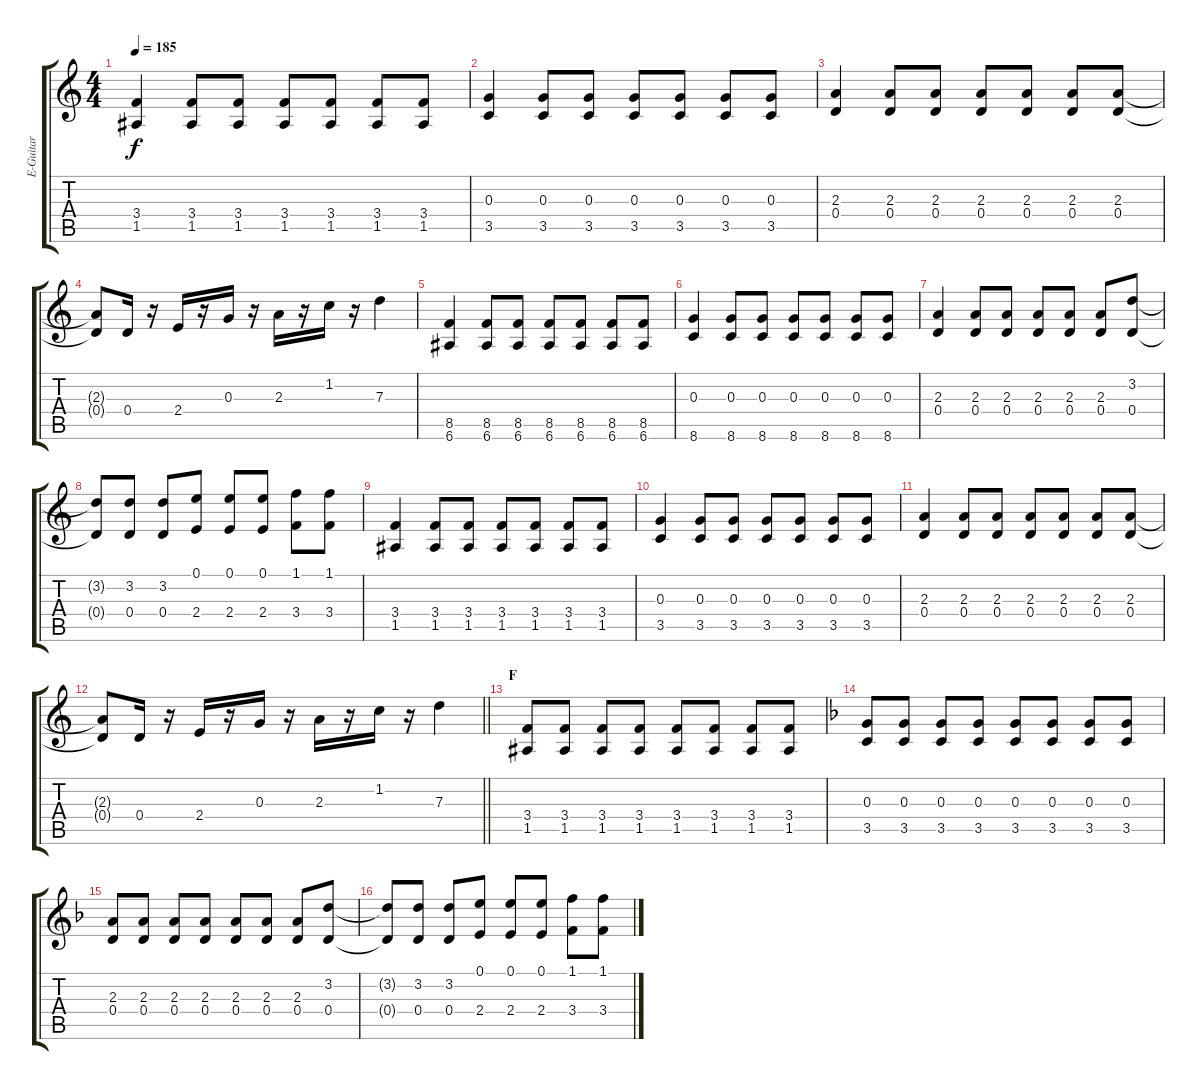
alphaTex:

\track ("E-Guitar" "E-Guitar") {instrument distortionguitar}
\staff {score tabs}
\tuning (E4 B3 G3 D3 A2 E2) {hide}
\ts (4 4)
\tempo 185
\clef g2
\ks c
(3.4 1.5).4{dy f} (3.4 1.5).8 (3.4 1.5).8 (3.4 1.5).8 (3.4 1.5).8 (3.4 1.5).8 (3.4 1.5).8 |
(0.3 3.5).4 (0.3 3.5).8 (0.3 3.5).8 (0.3 3.5).8 (0.3 3.5).8 (0.3 3.5).8 (0.3 3.5).8 |
(2.3 0.4).4 (2.3 0.4).8 (2.3 0.4).8 (2.3 0.4).8 (2.3 0.4).8 (2.3 0.4).8 (2.3 0.4).8 |
(2.3{t} 0.4{t}).8 0.4.16 r.16 2.4.16 r.16 0.3.16 r.16 2.3.16 r.16 1.2.16 r.16 7.3.4 |
(8.5 6.6).4 (8.5 6.6).8 (8.5 6.6).8 (8.5 6.6).8 (8.5 6.6).8 (8.5 6.6).8 (8.5 6.6).8 |
(0.3 8.6).4 (0.3 8.6).8 (0.3 8.6).8 (0.3 8.6).8 (0.3 8.6).8 (0.3 8.6).8 (0.3 8.6).8 |
(2.3 0.4).4 (2.3 0.4).8 (2.3 0.4).8 (2.3 0.4).8 (2.3 0.4).8 (2.3 0.4).8 (3.2 0.4).8 |
(3.2{t} 0.4{t}).8 (3.2 0.4).8 (3.2 0.4).8 (0.1 2.4).8 (0.1 2.4).8 (0.1 2.4).8 (1.1 3.4).8 (1.1 3.4).8 |
(3.4 1.5).4 (3.4 1.5).8 (3.4 1.5).8 (3.4 1.5).8 (3.4 1.5).8 (3.4 1.5).8 (3.4 1.5).8 |
(0.3 3.5).4 (0.3 3.5).8 (0.3 3.5).8 (0.3 3.5).8 (0.3 3.5).8 (0.3 3.5).8 (0.3 3.5).8 |
(2.3 0.4).4 (2.3 0.4).8 (2.3 0.4).8 (2.3 0.4).8 (2.3 0.4).8 (2.3 0.4).8 (2.3 0.4).8 |
\barLineRight lightlight
(2.3{t} 0.4{t}).8 0.4.16 r.16 2.4.16 r.16 0.3.16 r.16 2.3.16 r.16 1.2.16 r.16 7.3.4 |
\section ("" "F")
(3.4 1.5).8 (3.4 1.5).8 (3.4 1.5).8 (3.4 1.5).8 (3.4 1.5).8 (3.4 1.5).8 (3.4 1.5).8 (3.4 1.5).8 |
\ks f
(0.3 3.5).8 (0.3 3.5).8 (0.3 3.5).8 (0.3 3.5).8 (0.3 3.5).8 (0.3 3.5).8 (0.3 3.5).8 (0.3 3.5).8 |
(2.3 0.4).8 (2.3 0.4).8 (2.3 0.4).8 (2.3 0.4).8 (2.3 0.4).8 (2.3 0.4).8 (2.3 0.4).8 (3.2 0.4).8 |
(3.2{t} 0.4{t}).8 (3.2 0.4).8 (3.2 0.4).8 (0.1 2.4).8 (0.1 2.4).8 (0.1 2.4).8 (1.1 3.4).8 (1.1 3.4).8
